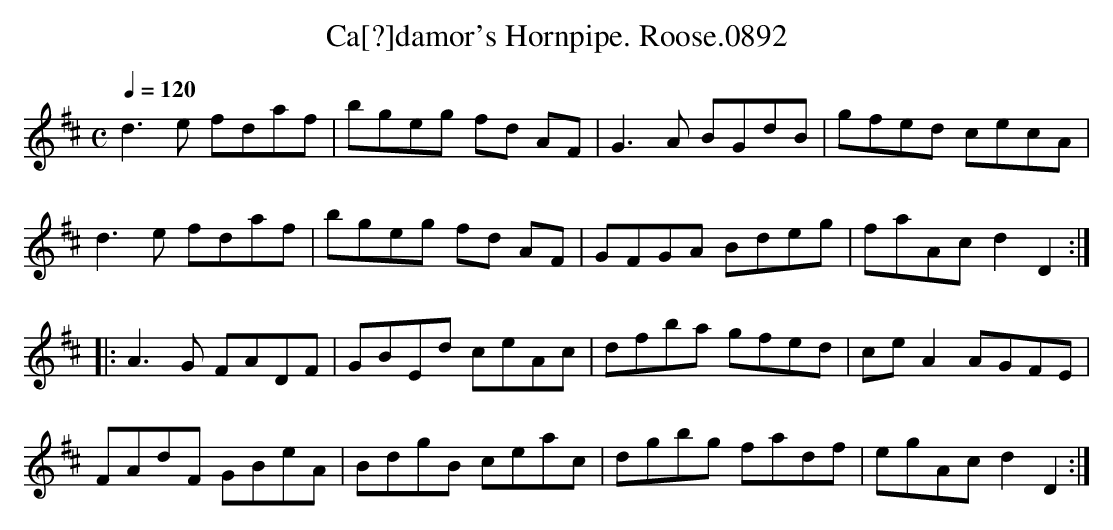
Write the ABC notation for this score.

X:1
T:Ca[?]damor's Hornpipe. Roose.0892
Q:1/4=120
L:1/8
M:C
K:D
d3e fdaf|bgeg fd AF| G3A BGdB|gfed cecA|
d3e fdaf|bgeg fd AF| GFGA Bdeg|faAc d2D2:|
|:A3G FADF|GBEd ceAc|dfba gfed| ce A2 AGFE|
FAdF GBeA|BdgB ceac| dgbg fadf|egAc d2D2:|
